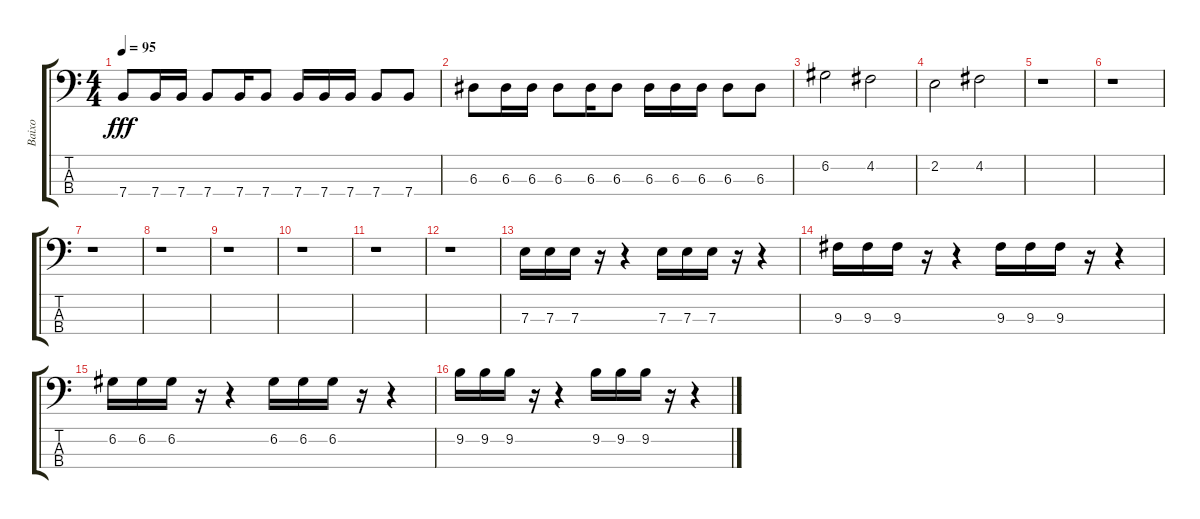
\track ("Baixo" "Baixo") {instrument electricbasspick}
\staff {score tabs}
\tuning (G2 D2 A1 E1) {hide}
\ts (4 4)
\tempo 95
\clef f4
\ks c
7.4.8{dy fff instrument electricbasspick} 7.4.16 7.4.16 7.4.8 7.4.16 7.4.8 7.4.16 7.4.16 7.4.16 7.4.8 7.4.8 |
6.3.8 6.3.16 6.3.16 6.3.8 6.3.16 6.3.8 6.3.16 6.3.16 6.3.16 6.3.8 6.3.8 |
6.2.2 4.2.2 |
2.2.2 4.2.2 |
r.1 |
r.1 |
r.1 |
r.1 |
r.1 |
r.1 |
r.1 |
r.1 |
7.3.16 7.3.16 7.3.16 r.16 r.4 7.3.16 7.3.16 7.3.16 r.16 r.4 |
9.3.16 9.3.16 9.3.16 r.16 r.4 9.3.16 9.3.16 9.3.16 r.16 r.4 |
6.2.16 6.2.16 6.2.16 r.16 r.4 6.2.16 6.2.16 6.2.16 r.16 r.4 |
9.2.16 9.2.16 9.2.16 r.16 r.4 9.2.16 9.2.16 9.2.16 r.16 r.4
